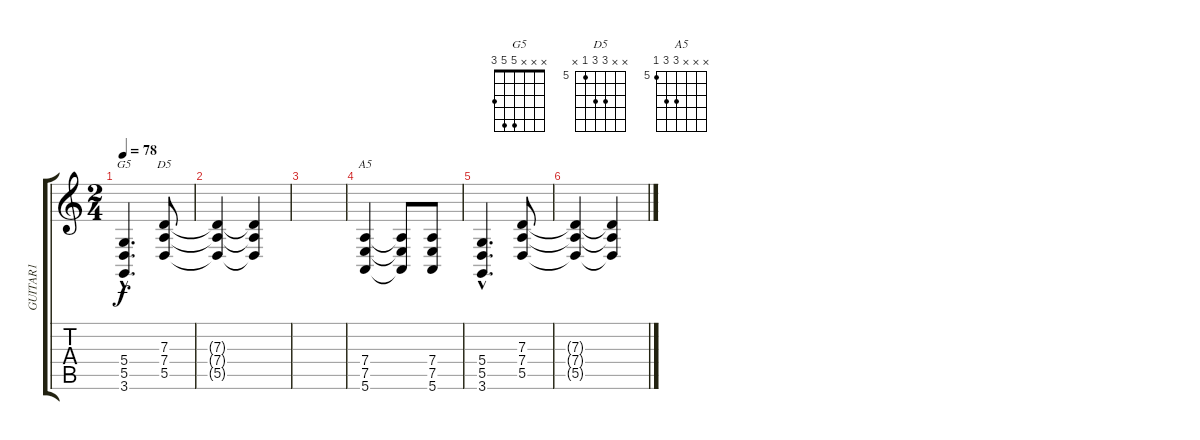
\track ("GUITAR1" "GUITAR1") {instrument acousticgrandpiano}
\staff {score tabs}
\tuning (E4 B3 G3 D3 A2 E2) {hide}
\chord ("G5" x x x 5 5 3)
\chord ("D5" x x 7 7 5 x) {firstfret 5}
\chord ("A5" x x x 7 7 5) {firstfret 5}
\ts (2 4)
\tempo 78
\clef g2
\ks c
(5.4{hac} 5.5{hac} 3.6{hac}).4{d ch "G5" dy f} (7.3 7.4 5.5).8{ch "D5"} |
(7.3{t} 7.4{t} 5.5{t}).4 (7.3{t} 7.4{t} 5.5{t}).4 |
|
(7.4 7.5 5.6).4{ch "A5"} (7.4{t} 7.5{t} 5.6{t}).8 (7.4 7.5 5.6).8 |
(5.4{hac} 5.5{hac} 3.6{hac}).4{d} (7.3 7.4 5.5).8 |
(7.3{t} 7.4{t} 5.5{t}).4 (7.3{t} 7.4{t} 5.5{t}).4
